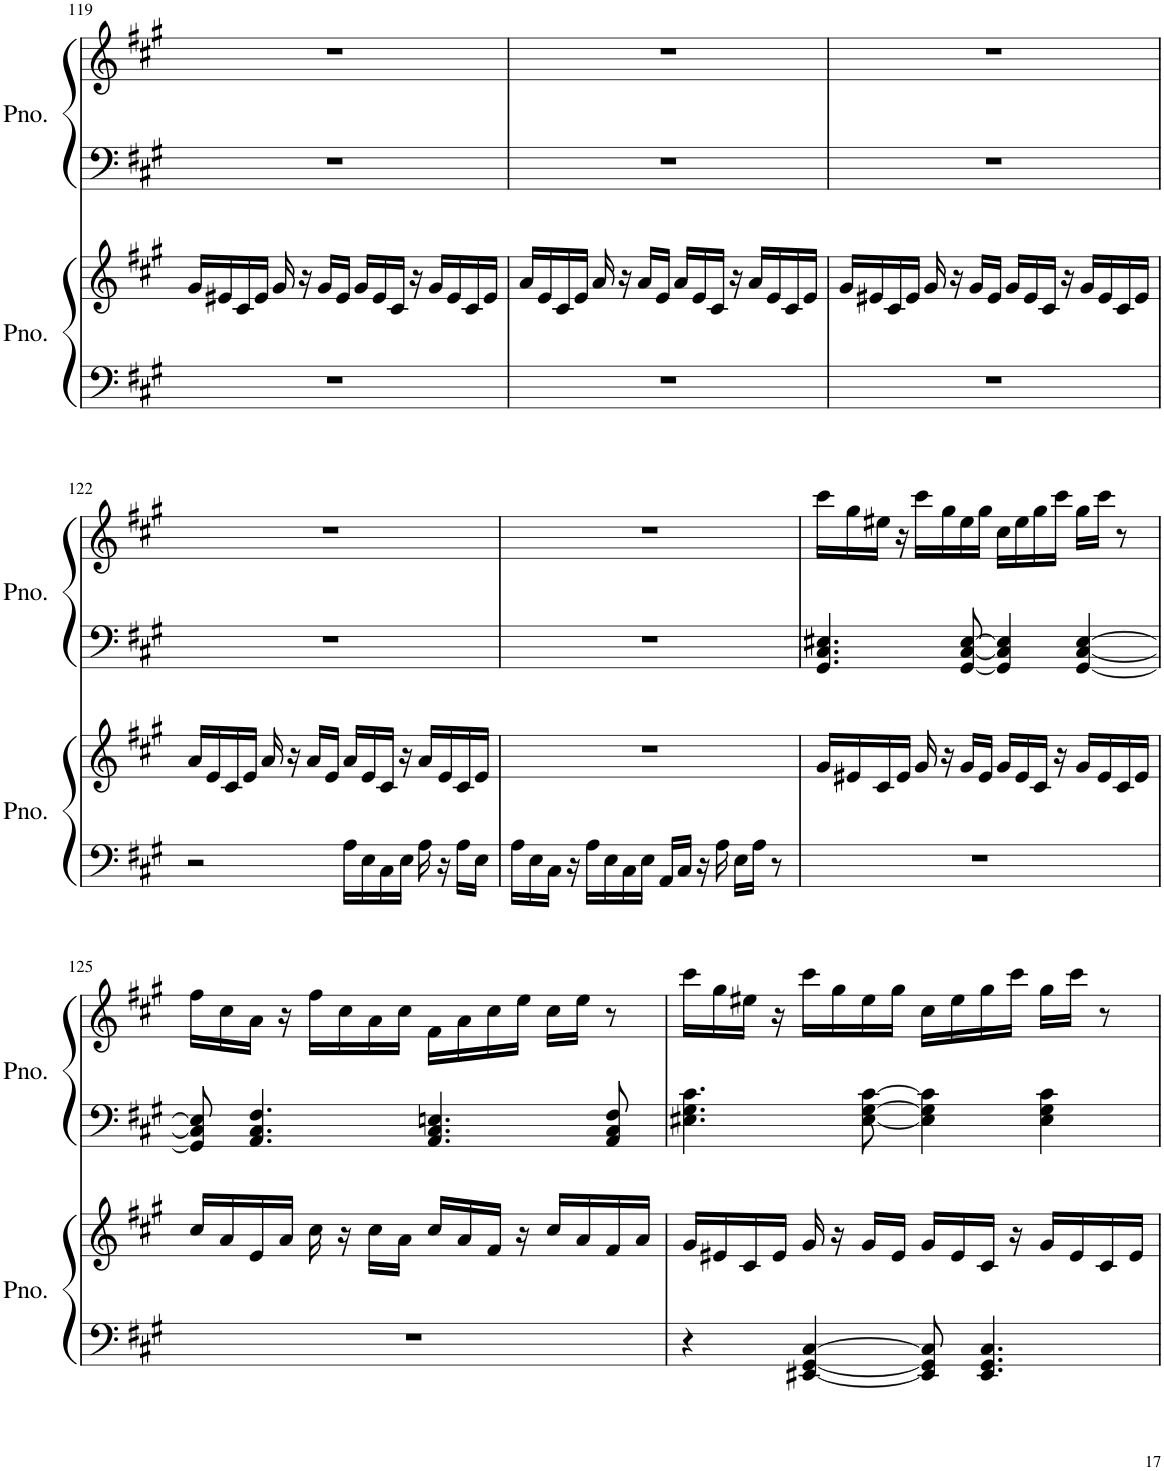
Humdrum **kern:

**kern	**kern	**kern	**kern
*part2	*part2	*part1	*part1
*staff4	*staff3	*staff2	*staff1
*I"Piano	*	*I"Piano	*
*I'Pno.	*	*I'Pno.	*
!!LO:PB:g=z
*clefF4	*clefG2	*clefF4	*clefG2
*k[f#c#g#]	*k[f#c#g#]	*k[f#c#g#]	*k[f#c#g#]
*M4/4	*M4/4	*M4/4	*M4/4
=119	=119	=119	=119
1r	16g#/LL	1r	1r
.	16e#X/	.	.
.	16c#/	.	.
.	16e#/JJ	.	.
.	16g#/	.	.
.	16r	.	.
.	16g#/LL	.	.
.	16e#/JJ	.	.
.	16g#/LL	.	.
.	16e#/	.	.
.	16c#/JJ	.	.
.	16r	.	.
.	16g#/LL	.	.
.	16e#/	.	.
.	16c#/	.	.
.	16e#/JJ	.	.
=120	=120	=120	=120
1r	16a/LL	1r	1r
.	16e/	.	.
.	16c#/	.	.
.	16e/JJ	.	.
.	16a/	.	.
.	16r	.	.
.	16a/LL	.	.
.	16e/JJ	.	.
.	16a/LL	.	.
.	16e/	.	.
.	16c#/JJ	.	.
.	16r	.	.
.	16a/LL	.	.
.	16e/	.	.
.	16c#/	.	.
.	16e/JJ	.	.
=121	=121	=121	=121
1r	16g#/LL	1r	1r
.	16e#X/	.	.
.	16c#/	.	.
.	16e#/JJ	.	.
.	16g#/	.	.
.	16r	.	.
.	16g#/LL	.	.
.	16e#/JJ	.	.
.	16g#/LL	.	.
.	16e#/	.	.
.	16c#/JJ	.	.
.	16r	.	.
.	16g#/LL	.	.
.	16e#/	.	.
.	16c#/	.	.
.	16e#/JJ	.	.
!!LO:LB:g=z
=122	=122	=122	=122
2r	16a/LL	1r	1r
.	16e/	.	.
.	16c#/	.	.
.	16e/JJ	.	.
.	16a/	.	.
.	16r	.	.
.	16a/LL	.	.
.	16e/JJ	.	.
16A\LL	16a/LL	.	.
16E\	16e/	.	.
16C#\	16c#/JJ	.	.
16E\JJ	16r	.	.
16A\	16a/LL	.	.
16r	16e/	.	.
16A\LL	16c#/	.	.
16E\JJ	16e/JJ	.	.
=123	=123	=123	=123
16A\LL	1r	1r	1r
16E\	.	.	.
16C#\JJ	.	.	.
16r	.	.	.
16A\LL	.	.	.
16E\	.	.	.
16C#\	.	.	.
16E\JJ	.	.	.
16AA/LL	.	.	.
16C#/JJ	.	.	.
16r	.	.	.
16A\	.	.	.
16E\LL	.	.	.
16A\JJ	.	.	.
8r	.	.	.
=124	=124	=124	=124
1r	16g#/LL	4.GG#/ 4.C#/ 4.E#X/	16ccc#\LL
.	16e#X/	.	16gg#\
.	16c#/	.	16ee#X\JJ
.	16e#/JJ	.	16r
.	16g#/	.	16ccc#\LL
.	16r	.	16gg#\
.	16g#/LL	[8GG#/ [8C#/ [8E#/	16ee#\
.	16e#/JJ	.	16gg#\JJ
.	16g#/LL	4GG#/] 4C#/] 4E#/]	16cc#\LL
.	16e#/	.	16ee#\
.	16c#/JJ	.	16gg#\
.	16r	.	16ccc#\JJ
.	16g#/LL	[4GG#/ [4C#/ [4E#/	16gg#\LL
.	16e#/	.	16ccc#\JJ
.	16c#/	.	8r
.	16e#/JJ	.	.
!!LO:LB:g=z
=125	=125	=125	=125
1r	16cc#/LL	8GG#/] 8C#/] 8E#/]	16ff#\LL
.	16a/	.	16cc#\
.	16e/	4.AA/ 4.C#/ 4.F#/	16a\JJ
.	16a/JJ	.	16r
.	16cc#\	.	16ff#\LL
.	16r	.	16cc#\
.	16cc#\LL	.	16a\
.	16a\JJ	.	16cc#\JJ
.	16cc#/LL	4.AA/ 4.C#/ 4.En/	16f#\LL
.	16a/	.	16a\
.	16f#/JJ	.	16cc#\
.	16r	.	16ee\JJ
.	16cc#/LL	.	16cc#\LL
.	16a/	.	16ee\JJ
.	16f#/	8AA/ 8C#/ 8F#/	8r
.	16a/JJ	.	.
=126	=126	=126	=126
4r	16g#/LL	4.E#X\ 4.G#\ 4.c#\	16ccc#\LL
.	16e#X/	.	16gg#\
.	16c#/	.	16ee#X\JJ
.	16e#/JJ	.	16r
[4EE#X/ [4GG#/ [4C#/	16g#/	.	16ccc#\LL
.	16r	.	16gg#\
.	16g#/LL	[8E#\ [8G#\ [8c#\	16ee#\
.	16e#/JJ	.	16gg#\JJ
8EE#/] 8GG#/] 8C#/]	16g#/LL	4E#\] 4G#\] 4c#\]	16cc#\LL
.	16e#/	.	16ee#\
4.EE#/ 4.GG#/ 4.C#/	16c#/JJ	.	16gg#\
.	16r	.	16ccc#\JJ
.	16g#/LL	4E#\ 4G#\ 4c#\	16gg#\LL
.	16e#/	.	16ccc#\JJ
.	16c#/	.	8r
.	16e#/JJ	.	.
=	=	=	=
*-	*-	*-	*-
